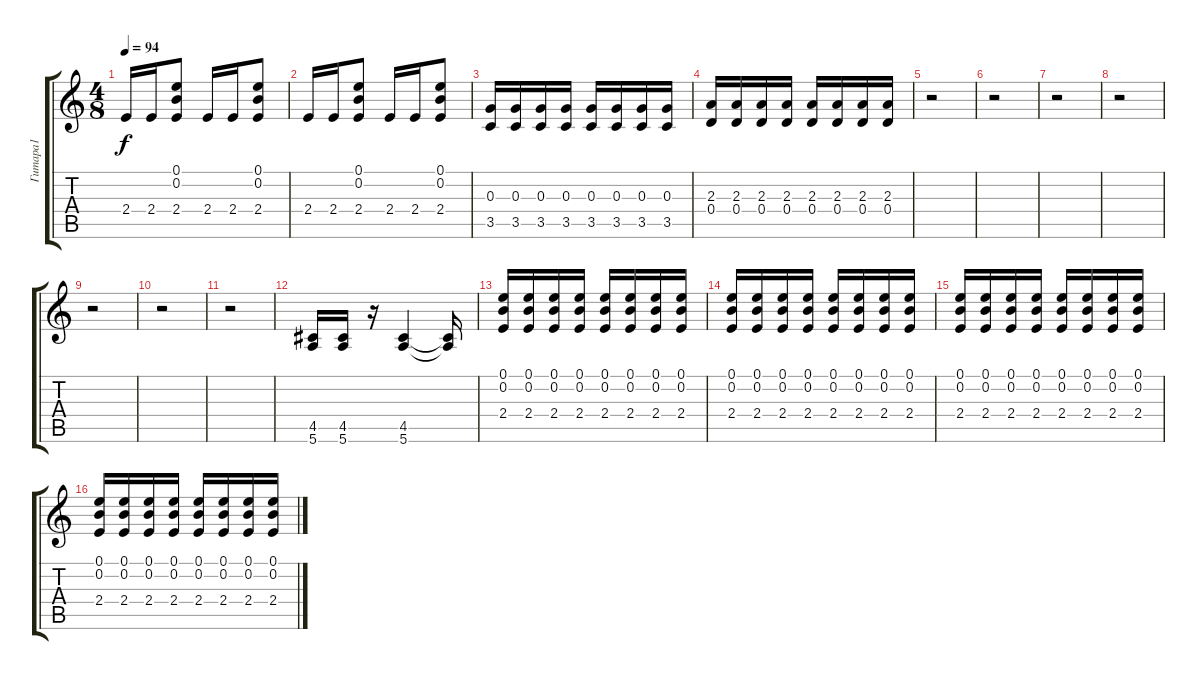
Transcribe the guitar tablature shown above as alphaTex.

\track ("Гитара1" "Гитара1") {instrument overdrivenguitar}
\staff {score tabs}
\tuning (E4 B3 G3 D3 A2 E2) {hide}
\ts (4 8)
\tempo 94
\clef g2
\ks c
2.4.16{dy f} 2.4.16 (0.1 0.2 2.4).8 2.4.16 2.4.16 (0.1 0.2 2.4).8 |
2.4.16 2.4.16 (0.1 0.2 2.4).8 2.4.16 2.4.16 (0.1 0.2 2.4).8 |
(0.3 3.5).16 (0.3 3.5).16 (0.3 3.5).16 (0.3 3.5).16 (0.3 3.5).16 (0.3 3.5).16 (0.3 3.5).16 (0.3 3.5).16 |
(2.3 0.4).16 (2.3 0.4).16 (2.3 0.4).16 (2.3 0.4).16 (2.3 0.4).16 (2.3 0.4).16 (2.3 0.4).16 (2.3 0.4).16 |
r.2 |
r.2 |
r.2 |
r.2 |
r.2 |
r.2 |
r.2 |
(4.5 5.6).16 (4.5 5.6).16 r.16 (4.5 5.6).4 (4.5{t} 5.6{t}).16 |
(0.1 0.2 2.4).16 (0.1 0.2 2.4).16 (0.1 0.2 2.4).16 (0.1 0.2 2.4).16 (0.1 0.2 2.4).16 (0.1 0.2 2.4).16 (0.1 0.2 2.4).16 (0.1 0.2 2.4).16 |
(0.1 0.2 2.4).16 (0.1 0.2 2.4).16 (0.1 0.2 2.4).16 (0.1 0.2 2.4).16 (0.1 0.2 2.4).16 (0.1 0.2 2.4).16 (0.1 0.2 2.4).16 (0.1 0.2 2.4).16 |
(0.1 0.2 2.4).16 (0.1 0.2 2.4).16 (0.1 0.2 2.4).16 (0.1 0.2 2.4).16 (0.1 0.2 2.4).16 (0.1 0.2 2.4).16 (0.1 0.2 2.4).16 (0.1 0.2 2.4).16 |
(0.1 0.2 2.4).16 (0.1 0.2 2.4).16 (0.1 0.2 2.4).16 (0.1 0.2 2.4).16 (0.1 0.2 2.4).16 (0.1 0.2 2.4).16 (0.1 0.2 2.4).16 (0.1 0.2 2.4).16
